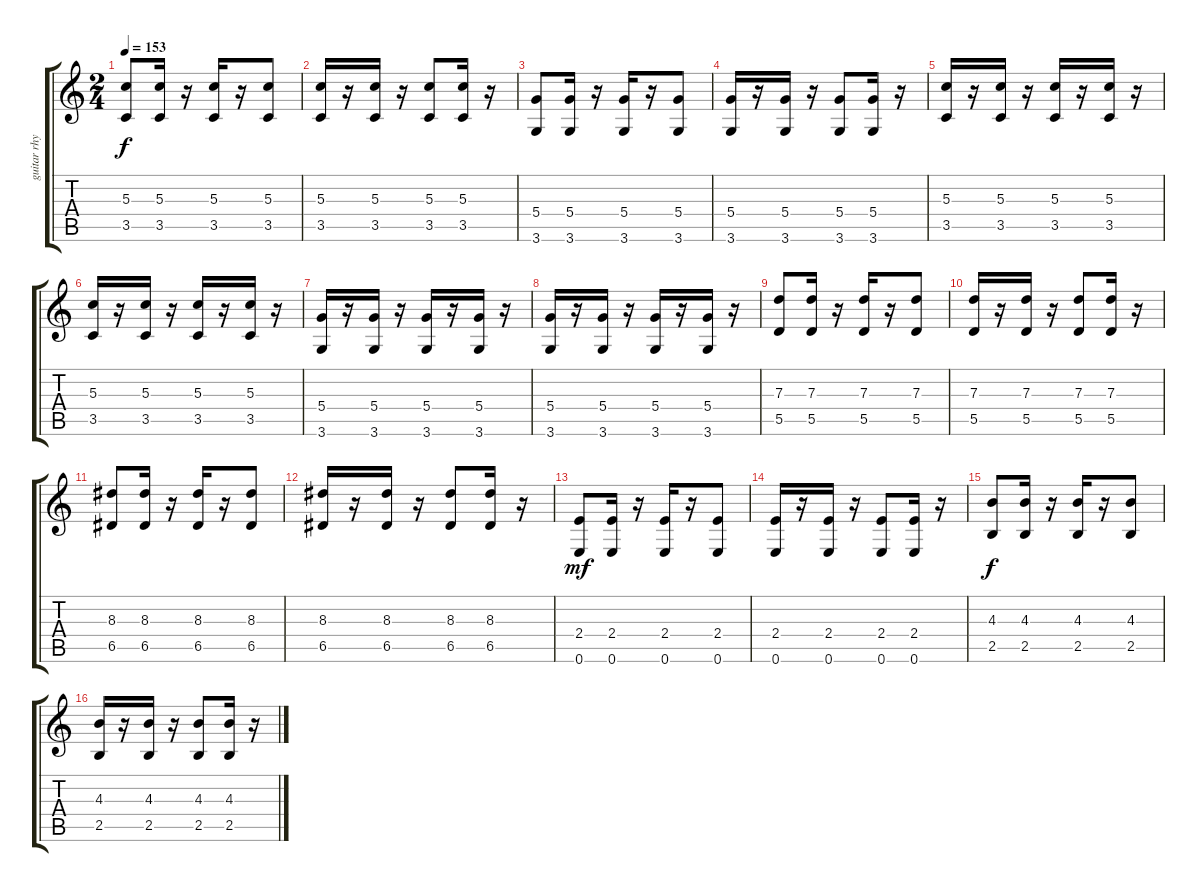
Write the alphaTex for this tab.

\track ("guitar rhythm right" "guitar rhy") {instrument distortionguitar}
\staff {score tabs}
\tuning (E4 B3 G3 D3 A2 E2) {hide}
\ts (2 4)
\tempo 153
\clef g2
\ks c
(5.3 3.5).8{dy f} (5.3 3.5).16 r.16 (5.3 3.5).16 r.16 (5.3 3.5).8 |
(5.3 3.5).16 r.16 (5.3 3.5).16 r.16 (5.3 3.5).8 (5.3 3.5).16 r.16 |
(5.4 3.6).8 (5.4 3.6).16 r.16 (5.4 3.6).16 r.16 (5.4 3.6).8 |
(5.4 3.6).16 r.16 (5.4 3.6).16 r.16 (5.4 3.6).8 (5.4 3.6).16 r.16 |
(5.3 3.5).16 r.16 (5.3 3.5).16 r.16 (5.3 3.5).16 r.16 (5.3 3.5).16 r.16 |
(5.3 3.5).16 r.16 (5.3 3.5).16 r.16 (5.3 3.5).16 r.16 (5.3 3.5).16 r.16 |
(5.4 3.6).16 r.16 (5.4 3.6).16 r.16 (5.4 3.6).16 r.16 (5.4 3.6).16 r.16 |
(5.4 3.6).16 r.16 (5.4 3.6).16 r.16 (5.4 3.6).16 r.16 (5.4 3.6).16 r.16 |
(7.3 5.5).8 (7.3 5.5).16 r.16 (7.3 5.5).16 r.16 (7.3 5.5).8 |
(7.3 5.5).16 r.16 (7.3 5.5).16 r.16 (7.3 5.5).8 (7.3 5.5).16 r.16 |
(8.3 6.5).8 (8.3 6.5).16 r.16 (8.3 6.5).16 r.16 (8.3 6.5).8 |
(8.3 6.5).16 r.16 (8.3 6.5).16 r.16 (8.3 6.5).8 (8.3 6.5).16 r.16 |
(2.4 0.6).8{dy mf} (2.4 0.6).16 r.16 (2.4 0.6).16 r.16 (2.4 0.6).8 |
(2.4 0.6).16 r.16 (2.4 0.6).16 r.16 (2.4 0.6).8 (2.4 0.6).16 r.16 |
(4.3 2.5).8{dy f} (4.3 2.5).16 r.16 (4.3 2.5).16 r.16 (4.3 2.5).8 |
(4.3 2.5).16 r.16 (4.3 2.5).16 r.16 (4.3 2.5).8 (4.3 2.5).16 r.16
